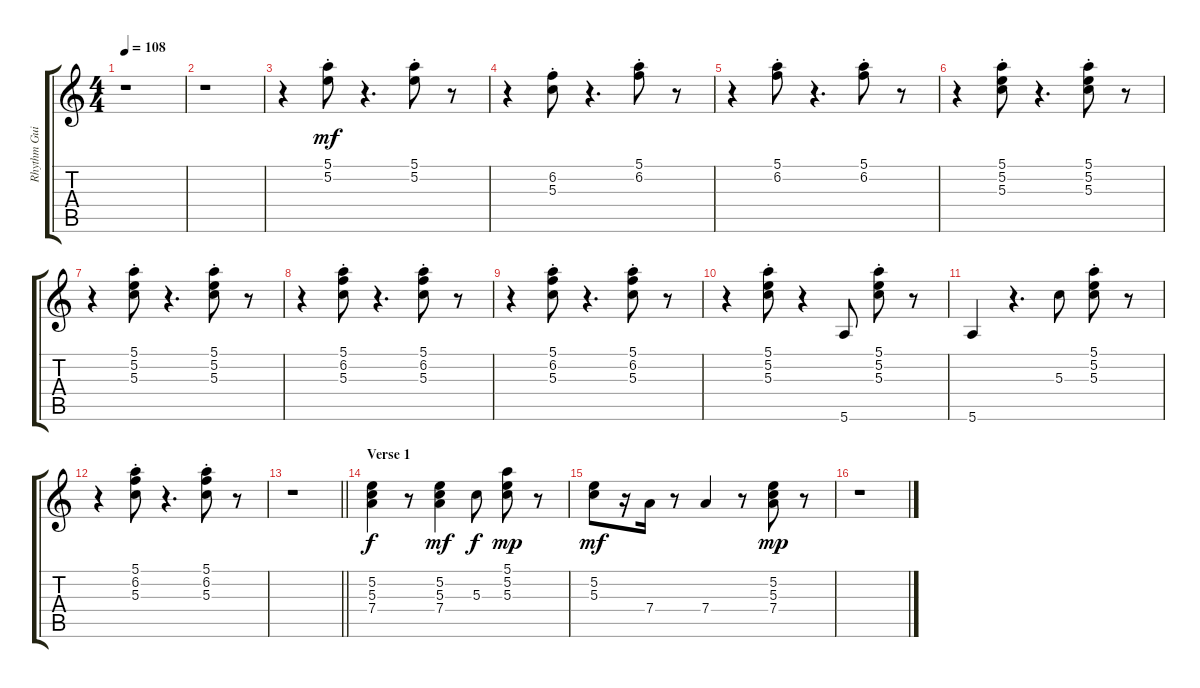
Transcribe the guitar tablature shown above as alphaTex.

\track ("Rhythm Guitar II (Mick)" "Rhythm Gui") {instrument electricguitarjazz}
\staff {score tabs}
\tuning (E4 B3 G3 D3 A2 E2) {hide}
\ts (4 4)
\tempo 108
\clef g2
\ks c
r.1{dy mf instrument electricguitarjazz} |
r.1 |
r.4 (5.1{st} 5.2{st}).8 r.4{d} (5.1{st} 5.2{st}).8 r.8 |
r.4 (6.2{st} 5.3{st}).8 r.4{d} (5.1{st} 6.2{st}).8 r.8 |
r.4 (5.1{st} 6.2{st}).8 r.4{d} (5.1{st} 6.2{st}).8 r.8 |
r.4 (5.1{st} 5.2{st} 5.3{st}).8 r.4{d} (5.1{st} 5.2{st} 5.3{st}).8 r.8 |
r.4 (5.1{st} 5.2{st} 5.3{st}).8 r.4{d} (5.1{st} 5.2{st} 5.3{st}).8 r.8 |
r.4 (5.1{st} 6.2{st} 5.3{st}).8 r.4{d} (5.1{st} 6.2{st} 5.3{st}).8 r.8 |
r.4 (5.1{st} 6.2{st} 5.3{st}).8 r.4{d} (5.1{st} 6.2{st} 5.3{st}).8 r.8 |
r.4 (5.1{st} 5.2{st} 5.3{st}).8 r.4 5.6.8 (5.1{st} 5.2{st} 5.3{st}).8 r.8 |
5.6.4 r.4{d} 5.3.8 (5.1{st} 5.2{st} 5.3{st}).8 r.8 |
r.4 (5.1{st} 6.2{st} 5.3{st}).8 r.4{d} (5.1{st} 6.2{st} 5.3{st}).8 r.8 |
\barLineRight lightlight
r.1 |
\section ("" "Verse 1")
(5.2 5.3 7.4).4{dy f} r.8 (5.2 5.3 7.4).4{dy mf} 5.3.8{dy f} (5.1 5.2 5.3).8{dy mp} r.8 |
(5.2 5.3).8{dy mf} r.16 7.4.16 r.8 7.4.4 r.8 (5.2 5.3 7.4).8{dy mp} r.8 |
r.1
